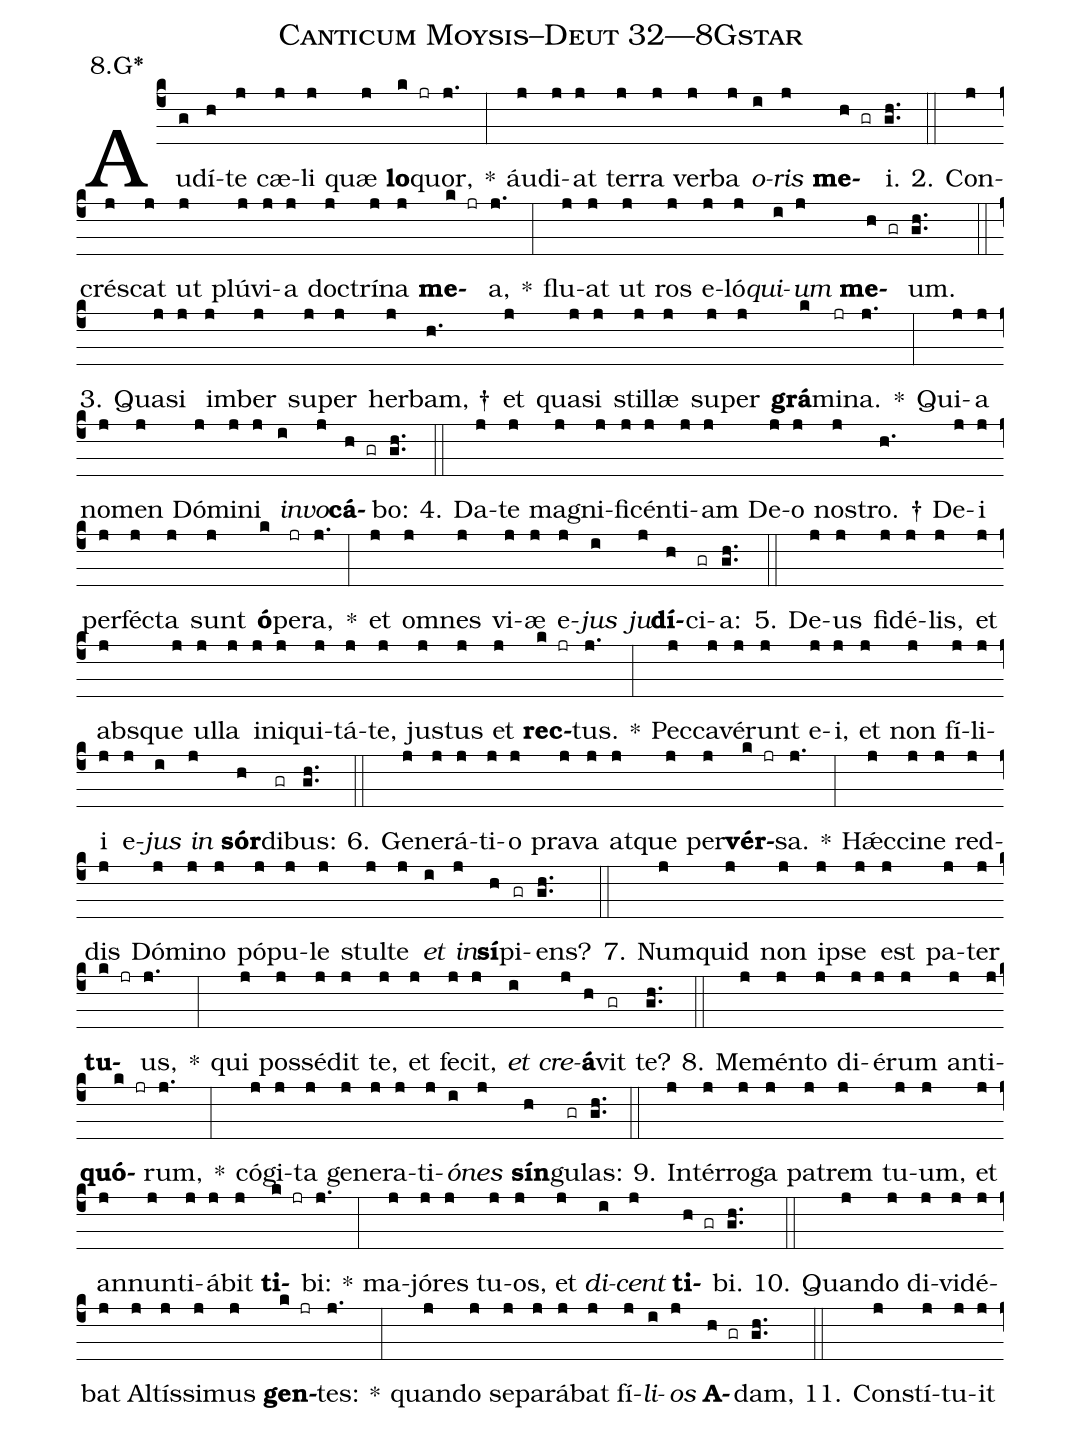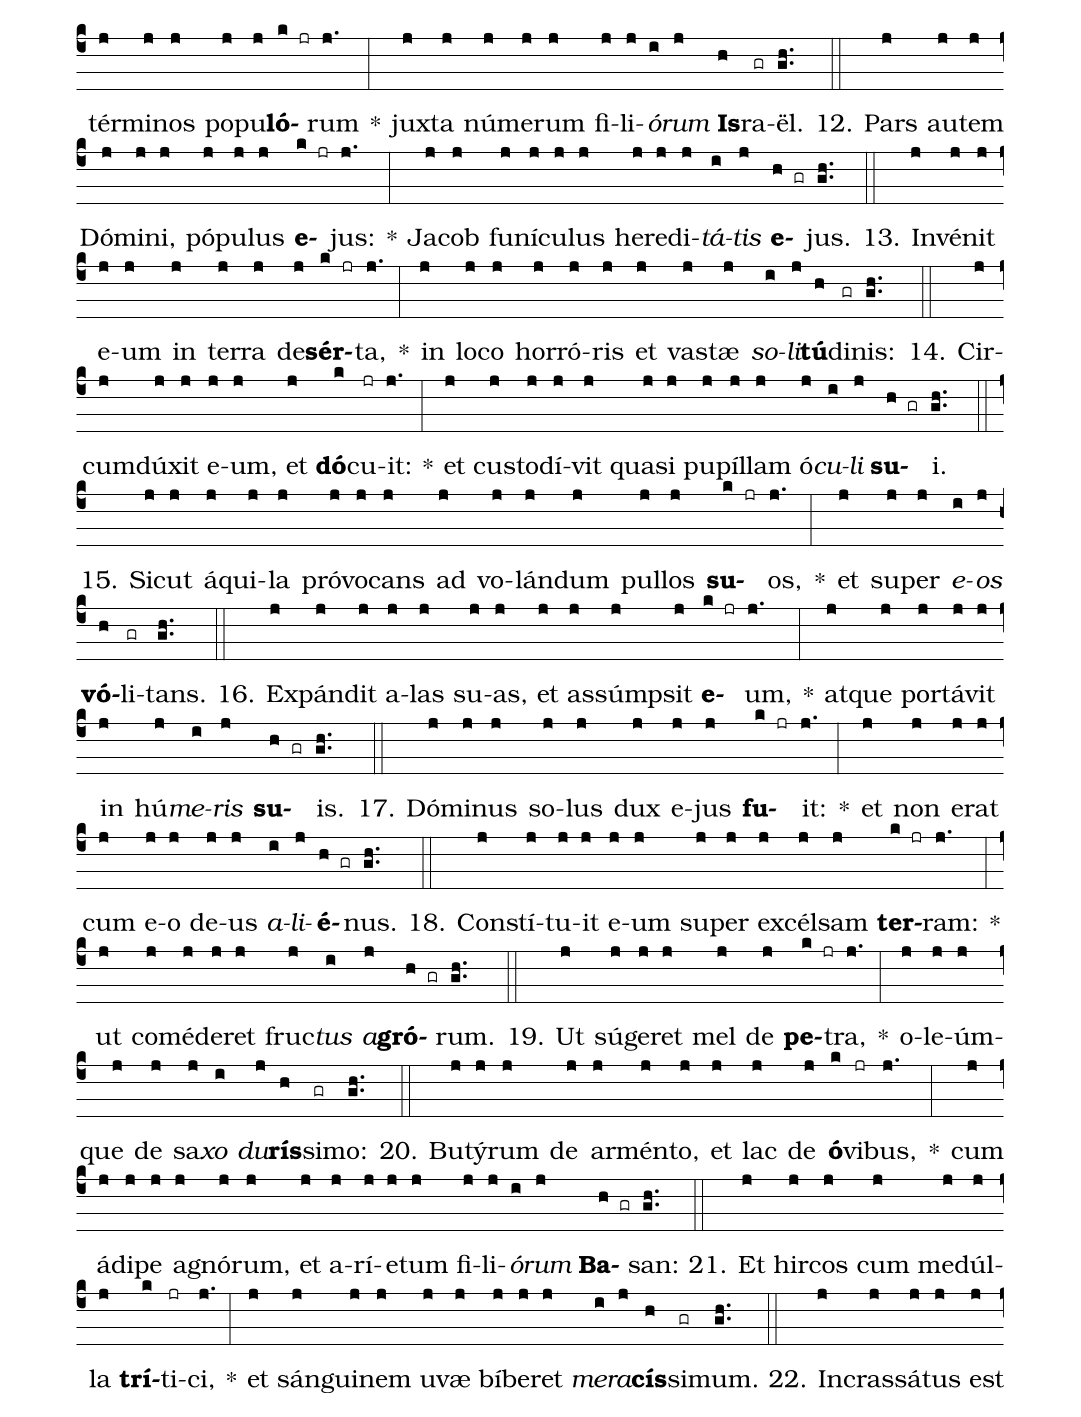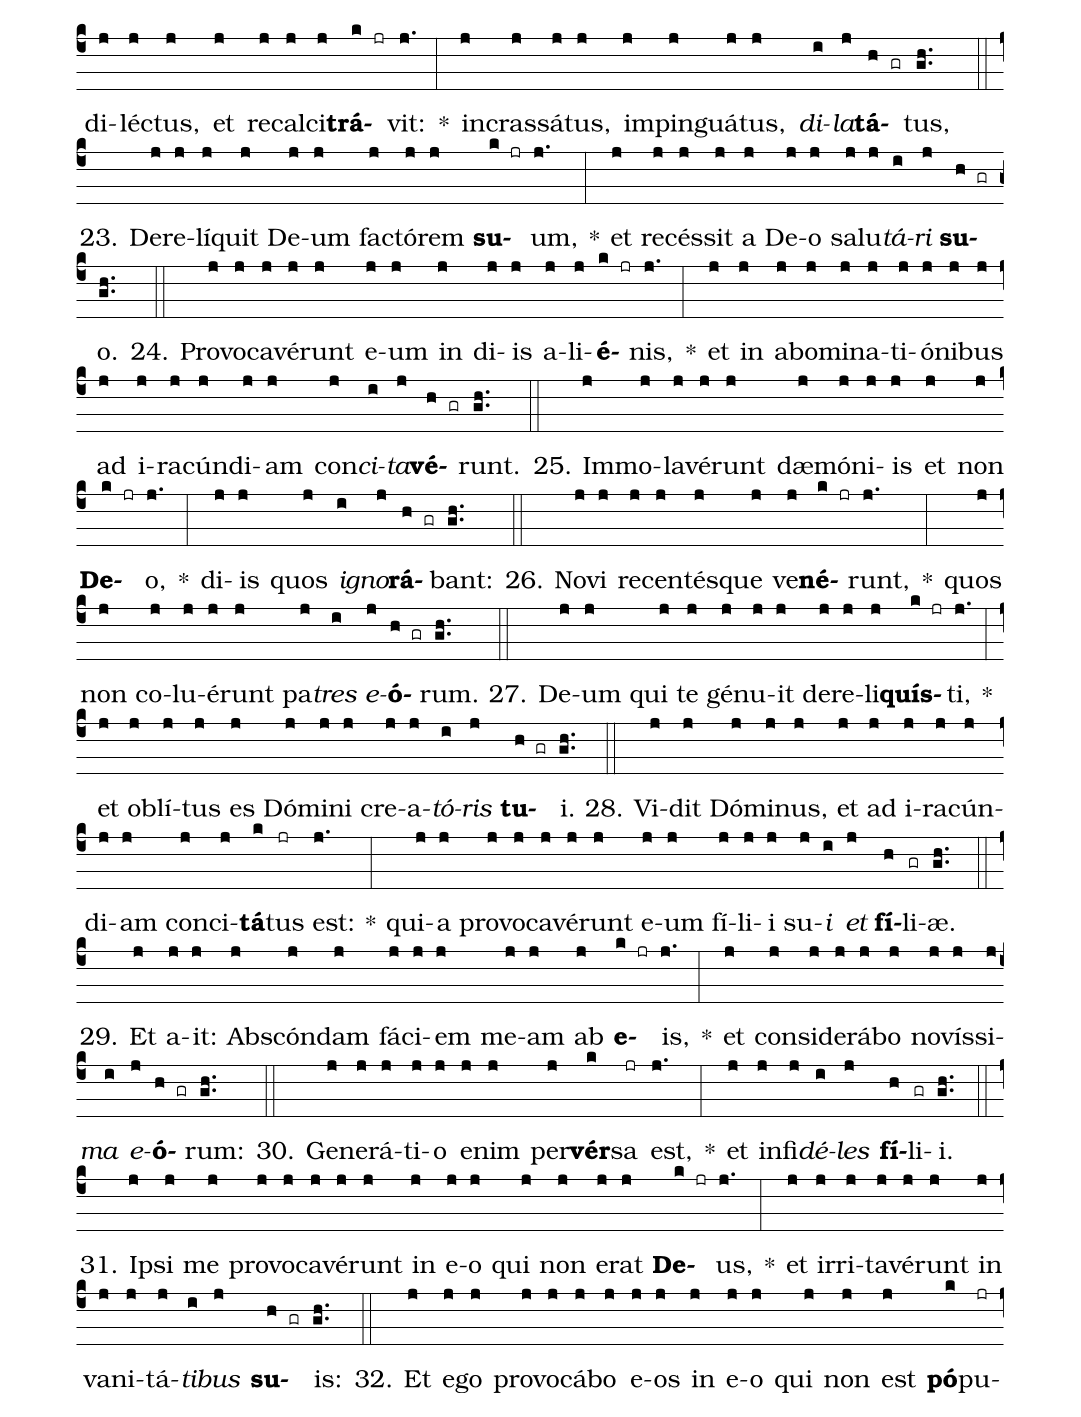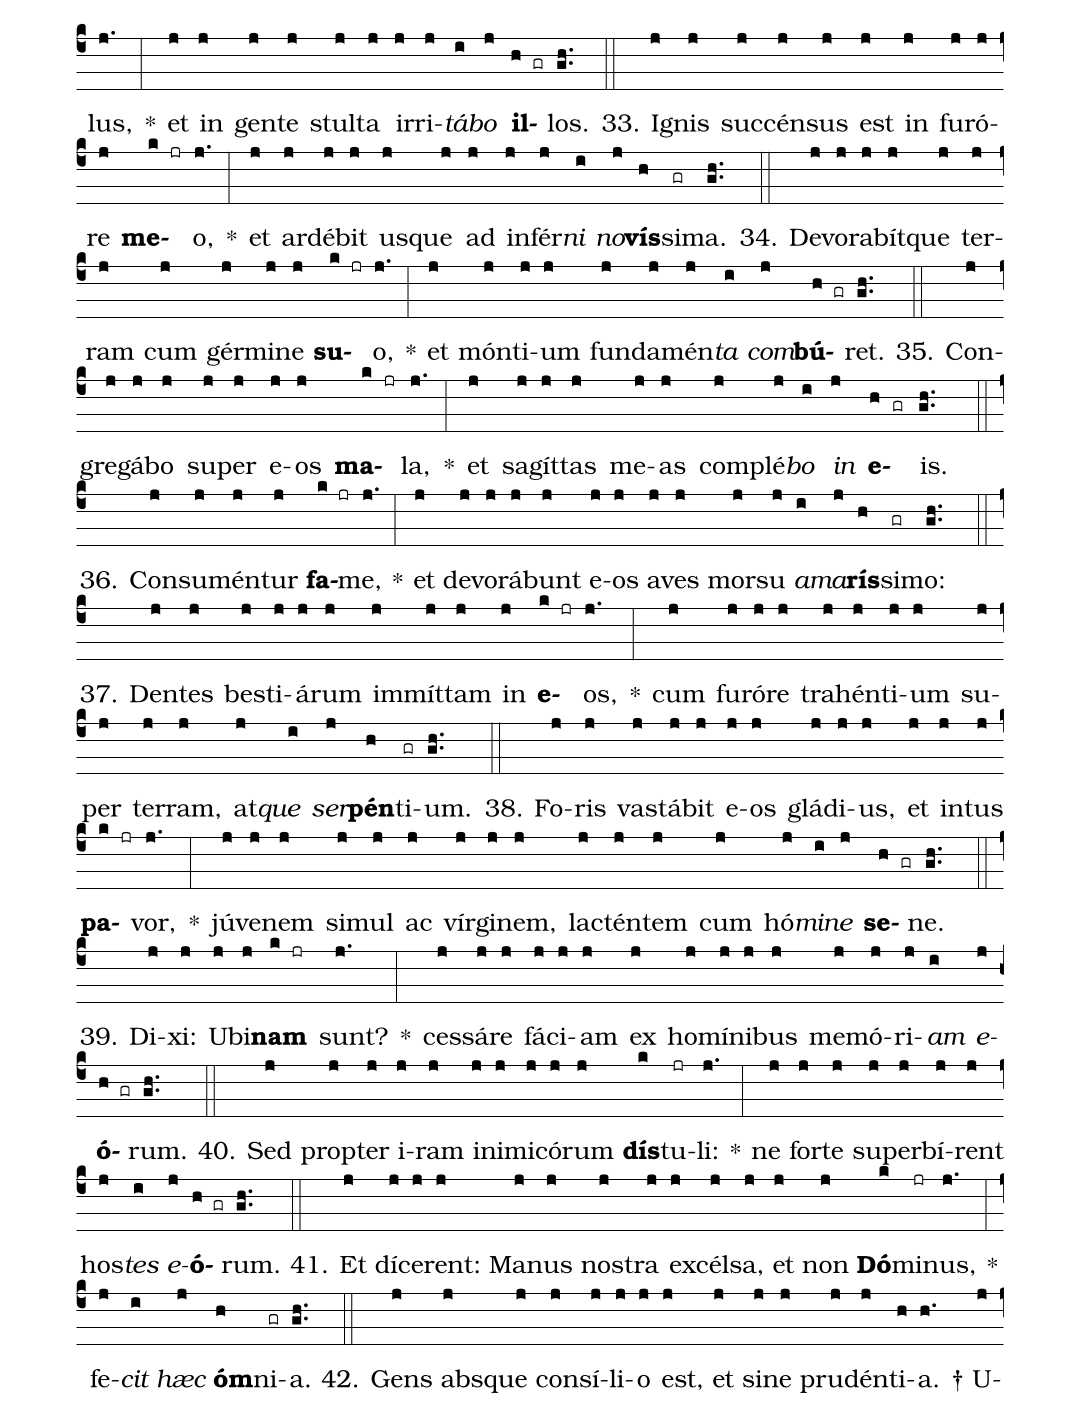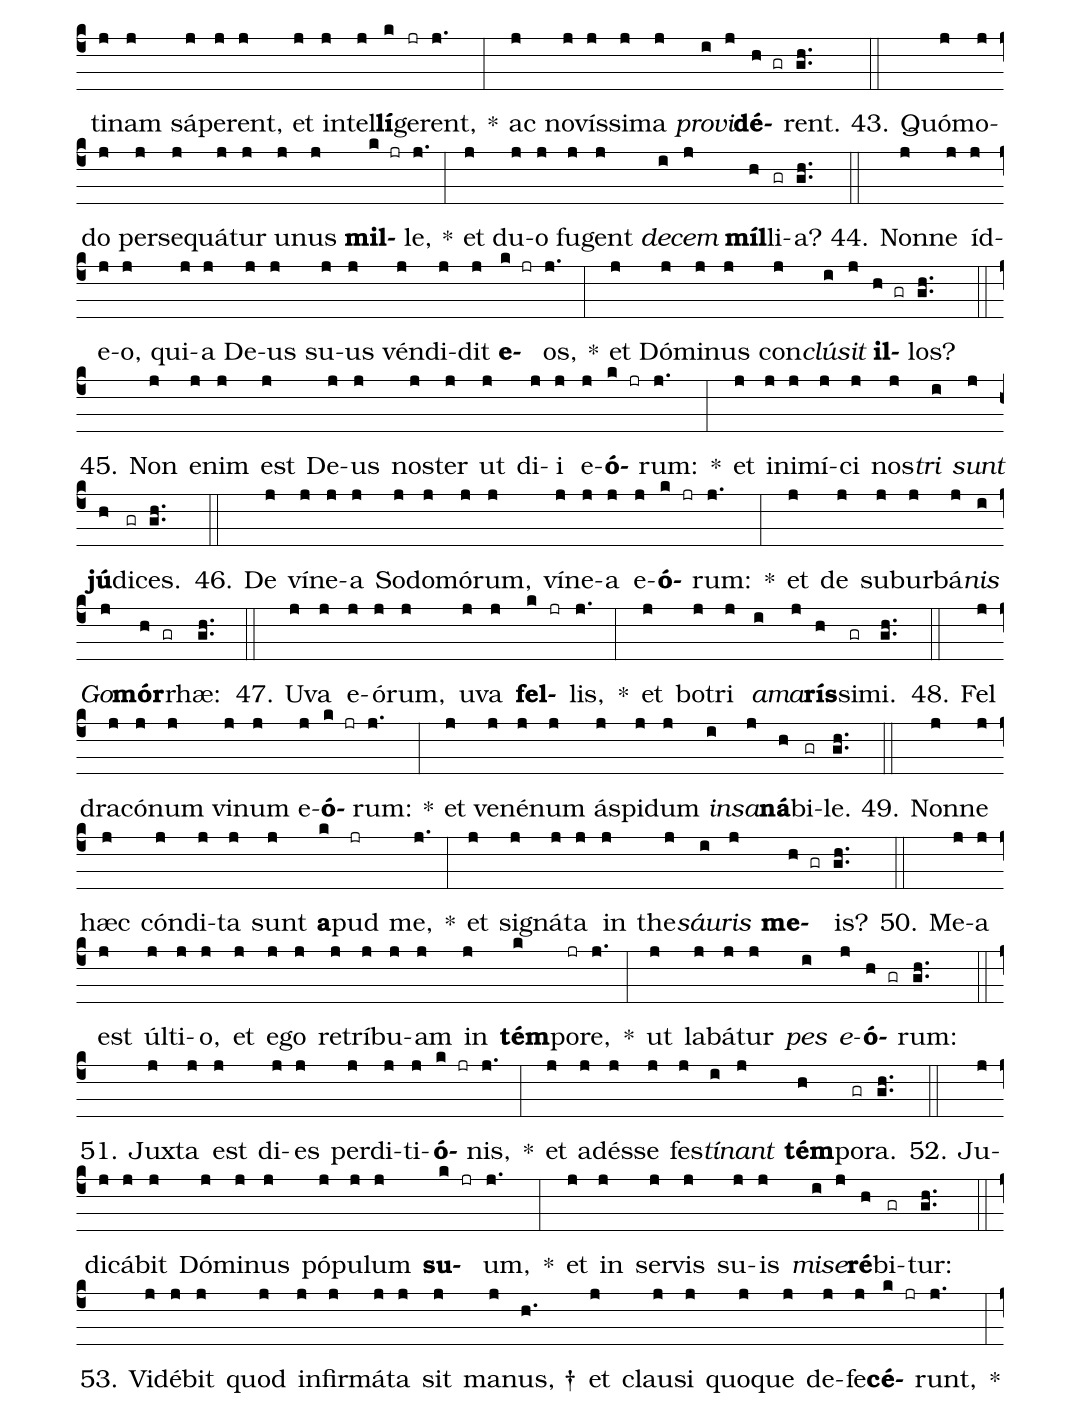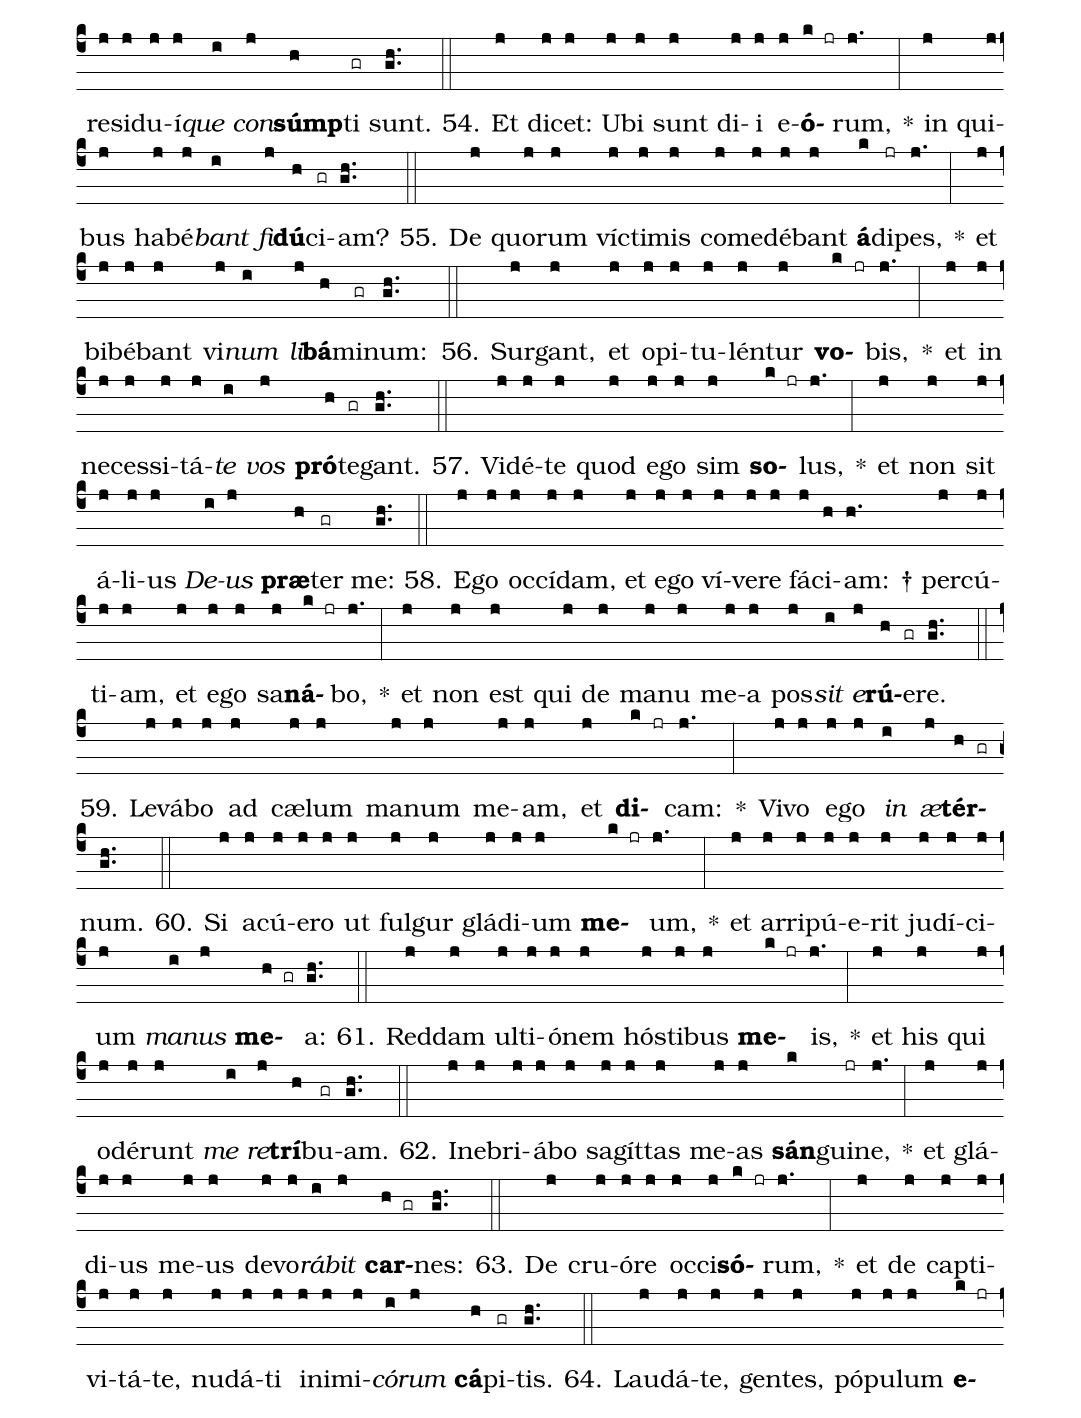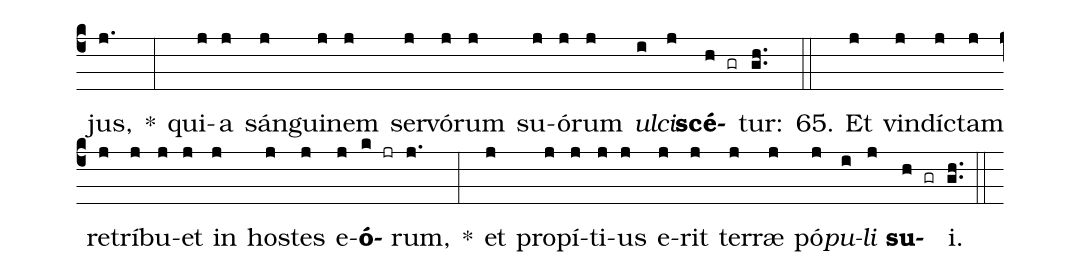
name: Canticum Moysis--Deut 32---8Gstar;
annotation: 8.G*;
%%
(c4)Au(g)dí(h)te(j) cæ(j)li(j) quæ(j) <b>lo</b>(k jr)quor,(j.) *(:) áu(j)di(j)at(j) ter(j)ra(j) ver(j)ba(j) <i>o</i>(i)<i>ris</i>(j) <b>me</b>(h gr)i.(gh..) (::)
2. Con(j)crés(j)cat(j) ut(j) plú(j)vi(j)a(j) doc(j)trí(j)na(j) <b>me</b>(k jr)a,(j.) *(:) flu(j)at(j) ut(j) ros(j) e(j)ló(j)<i>qui</i>(i)<i>um</i>(j) <b>me</b>(h gr)um.(gh..) (::)
3. Qua(j)si(j) im(j)ber(j) su(j)per(j) her(j)bam, †(h.) et(j) qua(j)si(j) stil(j)læ(j) su(j)per(j) <b>grá</b>(k)mi(jr)na.(j.) *(:) Qui(j)a(j) no(j)men(j) Dó(j)mi(j)ni(j) <i>in</i>(i)<i>vo</i>(j)<b>cá</b>(h gr)bo:(gh..) (::)
4. Da(j)te(j) ma(j)gni(j)fi(j)cén(j)ti(j)am(j) De(j)o(j) nos(j)tro. †(h.) De(j)i(j) per(j)féc(j)ta(j) sunt(j) <b>ó</b>(k)pe(jr)ra,(j.) *(:) et(j) om(j)nes(j) vi(j)æ(j) e(j)<i>jus</i>(i) <i>ju</i>(j)<b>dí</b>(h)ci(gr)a:(gh..) (::)
5. De(j)us(j) fi(j)dé(j)lis,(j) et(j) abs(j)que(j) ul(j)la(j) in(j)i(j)qui(j)tá(j)te,(j) jus(j)tus(j) et(j) <b>rec</b>(k jr)tus.(j.) *(:) Pec(j)ca(j)vé(j)runt(j) e(j)i,(j) et(j) non(j) fí(j)li(j)i(j) e(j)<i>jus</i>(i) <i>in</i>(j) <b>sór</b>(h)di(gr)bus:(gh..) (::)
6. Ge(j)ne(j)rá(j)ti(j)o(j) pra(j)va(j) at(j)que(j) per(j)<b>vér</b>(k jr)sa.(j.) *(:) Hǽc(j)ci(j)ne(j) red(j)dis(j) Dó(j)mi(j)no(j) pó(j)pu(j)le(j) stul(j)te(j) <i>et</i>(i) <i>in</i>(j)<b>sí</b>(h)pi(gr)ens?(gh..) (::)
7. Num(j)quid(j) non(j) ip(j)se(j) est(j) pa(j)ter(j) <b>tu</b>(k jr)us,(j.) *(:) qui(j) pos(j)sé(j)dit(j) te,(j) et(j) fe(j)cit,(j) <i>et</i>(i) <i>cre</i>(j)<b>á</b>(h)vit(gr) te?(gh..) (::)
8. Me(j)mén(j)to(j) di(j)é(j)rum(j) an(j)ti(j)<b>quó</b>(k jr)rum,(j.) *(:) có(j)gi(j)ta(j) ge(j)ne(j)ra(j)ti(j)<i>ó</i>(i)<i>nes</i>(j) <b>sín</b>(h)gu(gr)las:(gh..) (::)
9. In(j)tér(j)ro(j)ga(j) pa(j)trem(j) tu(j)um,(j) et(j) an(j)nun(j)ti(j)á(j)bit(j) <b>ti</b>(k jr)bi:(j.) *(:) ma(j)jó(j)res(j) tu(j)os,(j) et(j) <i>di</i>(i)<i>cent</i>(j) <b>ti</b>(h gr)bi.(gh..) (::)
10. Quan(j)do(j) di(j)vi(j)dé(j)bat(j) Al(j)tís(j)si(j)mus(j) <b>gen</b>(k jr)tes:(j.) *(:) quan(j)do(j) se(j)pa(j)rá(j)bat(j) fí(j)<i>li</i>(i)<i>os</i>(j) <b>A</b>(h gr)dam,(gh..) (::)
11. Con(j)stí(j)tu(j)it(j) tér(j)mi(j)nos(j) po(j)pu(j)<b>ló</b>(k jr)rum(j.) *(:) jux(j)ta(j) nú(j)me(j)rum(j) fi(j)li(j)<i>ó</i>(i)<i>rum</i>(j) <b>Is</b>(h)ra(gr)ël.(gh..) (::)
12. Pars(j) au(j)tem(j) Dó(j)mi(j)ni,(j) pó(j)pu(j)lus(j) <b>e</b>(k jr)jus:(j.) *(:) Ja(j)cob(j) fu(j)ní(j)cu(j)lus(j) he(j)re(j)di(j)<i>tá</i>(i)<i>tis</i>(j) <b>e</b>(h gr)jus.(gh..) (::)
13. In(j)vé(j)nit(j) e(j)um(j) in(j) ter(j)ra(j) de(j)<b>sér</b>(k jr)ta,(j.) *(:) in(j) lo(j)co(j) hor(j)ró(j)ris(j) et(j) vas(j)tæ(j) <i>so</i>(i)<i>li</i>(j)<b>tú</b>(h)di(gr)nis:(gh..) (::)
14. Cir(j)cum(j)dú(j)xit(j) e(j)um,(j) et(j) <b>dó</b>(k)cu(jr)it:(j.) *(:) et(j) cus(j)to(j)dí(j)vit(j) qua(j)si(j) pu(j)píl(j)lam(j) ó(j)<i>cu</i>(i)<i>li</i>(j) <b>su</b>(h gr)i.(gh..) (::)
15. Sic(j)ut(j) á(j)qui(j)la(j) pró(j)vo(j)cans(j) ad(j) vo(j)lán(j)dum(j) pul(j)los(j) <b>su</b>(k jr)os,(j.) *(:) et(j) su(j)per(j) <i>e</i>(i)<i>os</i>(j) <b>vó</b>(h)li(gr)tans.(gh..) (::)
16. Ex(j)pán(j)dit(j) a(j)las(j) su(j)as,(j) et(j) as(j)súmp(j)sit(j) <b>e</b>(k jr)um,(j.) *(:) at(j)que(j) por(j)tá(j)vit(j) in(j) hú(j)<i>me</i>(i)<i>ris</i>(j) <b>su</b>(h gr)is.(gh..) (::)
17. Dó(j)mi(j)nus(j) so(j)lus(j) dux(j) e(j)jus(j) <b>fu</b>(k jr)it:(j.) *(:) et(j) non(j) e(j)rat(j) cum(j) e(j)o(j) de(j)us(j) <i>a</i>(i)<i>li</i>(j)<b>é</b>(h gr)nus.(gh..) (::)
18. Con(j)stí(j)tu(j)it(j) e(j)um(j) su(j)per(j) ex(j)cél(j)sam(j) <b>ter</b>(k jr)ram:(j.) *(:) ut(j) com(j)é(j)de(j)ret(j) fruc(j)<i>tus</i>(i) <i>a</i>(j)<b>gró</b>(h gr)rum.(gh..) (::)
19. Ut(j) sú(j)ge(j)ret(j) mel(j) de(j) <b>pe</b>(k jr)tra,(j.) *(:) o(j)le(j)úm(j)que(j) de(j) sa(j)<i>xo</i>(i) <i>du</i>(j)<b>rís</b>(h)si(gr)mo:(gh..) (::)
20. Bu(j)tý(j)rum(j) de(j) ar(j)mén(j)to,(j) et(j) lac(j) de(j) <b>ó</b>(k)vi(jr)bus,(j.) *(:) cum(j) á(j)di(j)pe(j) a(j)gnó(j)rum,(j) et(j) a(j)rí(j)e(j)tum(j) fi(j)li(j)<i>ó</i>(i)<i>rum</i>(j) <b>Ba</b>(h gr)san:(gh..) (::)
21. Et(j) hir(j)cos(j) cum(j) me(j)dúl(j)la(j) <b>trí</b>(k)ti(jr)ci,(j.) *(:) et(j) sán(j)gui(j)nem(j) u(j)væ(j) bí(j)be(j)ret(j) <i>me</i>(i)<i>ra</i>(j)<b>cís</b>(h)si(gr)mum.(gh..) (::)
22. In(j)cras(j)sá(j)tus(j) est(j) di(j)léc(j)tus,(j) et(j) re(j)cal(j)ci(j)<b>trá</b>(k jr)vit:(j.) *(:) in(j)cras(j)sá(j)tus,(j) im(j)pin(j)guá(j)tus,(j) <i>di</i>(i)<i>la</i>(j)<b>tá</b>(h gr)tus,(gh..) (::)
23. De(j)re(j)lí(j)quit(j) De(j)um(j) fac(j)tó(j)rem(j) <b>su</b>(k jr)um,(j.) *(:) et(j) re(j)cés(j)sit(j) a(j) De(j)o(j) sa(j)lu(j)<i>tá</i>(i)<i>ri</i>(j) <b>su</b>(h gr)o.(gh..) (::)
24. Pro(j)vo(j)ca(j)vé(j)runt(j) e(j)um(j) in(j) di(j)is(j) a(j)li(j)<b>é</b>(k jr)nis,(j.) *(:) et(j) in(j) ab(j)o(j)mi(j)na(j)ti(j)ó(j)ni(j)bus(j) ad(j) i(j)ra(j)cún(j)di(j)am(j) con(j)<i>ci</i>(i)<i>ta</i>(j)<b>vé</b>(h gr)runt.(gh..) (::)
25. Im(j)mo(j)la(j)vé(j)runt(j) dæ(j)mó(j)ni(j)is(j) et(j) non(j) <b>De</b>(k jr)o,(j.) *(:) di(j)is(j) quos(j) <i>i</i>(i)<i>gno</i>(j)<b>rá</b>(h gr)bant:(gh..) (::)
26. No(j)vi(j) re(j)cen(j)tés(j)que(j) ve(j)<b>né</b>(k jr)runt,(j.) *(:) quos(j) non(j) co(j)lu(j)é(j)runt(j) pa(j)<i>tres</i>(i) <i>e</i>(j)<b>ó</b>(h gr)rum.(gh..) (::)
27. De(j)um(j) qui(j) te(j) gé(j)nu(j)it(j) de(j)re(j)li(j)<b>quís</b>(k jr)ti,(j.) *(:) et(j) ob(j)lí(j)tus(j) es(j) Dó(j)mi(j)ni(j) cre(j)a(j)<i>tó</i>(i)<i>ris</i>(j) <b>tu</b>(h gr)i.(gh..) (::)
28. Vi(j)dit(j) Dó(j)mi(j)nus,(j) et(j) ad(j) i(j)ra(j)cún(j)di(j)am(j) con(j)ci(j)<b>tá</b>(k)tus(jr) est:(j.) *(:) qui(j)a(j) pro(j)vo(j)ca(j)vé(j)runt(j) e(j)um(j) fí(j)li(j)i(j) su(j)<i>i</i>(i) <i>et</i>(j) <b>fí</b>(h)li(gr)æ.(gh..) (::)
29. Et(j) a(j)it:(j) Abs(j)cón(j)dam(j) fá(j)ci(j)em(j) me(j)am(j) ab(j) <b>e</b>(k jr)is,(j.) *(:) et(j) con(j)si(j)de(j)rá(j)bo(j) no(j)vís(j)si(j)<i>ma</i>(i) <i>e</i>(j)<b>ó</b>(h gr)rum:(gh..) (::)
30. Ge(j)ne(j)rá(j)ti(j)o(j) e(j)nim(j) per(j)<b>vér</b>(k)sa(jr) est,(j.) *(:) et(j) in(j)fi(j)<i>dé</i>(i)<i>les</i>(j) <b>fí</b>(h)li(gr)i.(gh..) (::)
31. Ip(j)si(j) me(j) pro(j)vo(j)ca(j)vé(j)runt(j) in(j) e(j)o(j) qui(j) non(j) e(j)rat(j) <b>De</b>(k jr)us,(j.) *(:) et(j) ir(j)ri(j)ta(j)vé(j)runt(j) in(j) va(j)ni(j)tá(j)<i>ti</i>(i)<i>bus</i>(j) <b>su</b>(h gr)is:(gh..) (::)
32. Et(j) e(j)go(j) pro(j)vo(j)cá(j)bo(j) e(j)os(j) in(j) e(j)o(j) qui(j) non(j) est(j) <b>pó</b>(k)pu(jr)lus,(j.) *(:) et(j) in(j) gen(j)te(j) stul(j)ta(j) ir(j)ri(j)<i>tá</i>(i)<i>bo</i>(j) <b>il</b>(h gr)los.(gh..) (::)
33. I(j)gnis(j) suc(j)cén(j)sus(j) est(j) in(j) fu(j)ró(j)re(j) <b>me</b>(k jr)o,(j.) *(:) et(j) ar(j)dé(j)bit(j) us(j)que(j) ad(j) in(j)fér(j)<i>ni</i>(i) <i>no</i>(j)<b>vís</b>(h)si(gr)ma.(gh..) (::)
34. De(j)vo(j)ra(j)bít(j)que(j) ter(j)ram(j) cum(j) gér(j)mi(j)ne(j) <b>su</b>(k jr)o,(j.) *(:) et(j) món(j)ti(j)um(j) fun(j)da(j)mén(j)<i>ta</i>(i) <i>com</i>(j)<b>bú</b>(h gr)ret.(gh..) (::)
35. Con(j)gre(j)gá(j)bo(j) su(j)per(j) e(j)os(j) <b>ma</b>(k jr)la,(j.) *(:) et(j) sa(j)gít(j)tas(j) me(j)as(j) com(j)plé(j)<i>bo</i>(i) <i>in</i>(j) <b>e</b>(h gr)is.(gh..) (::)
36. Con(j)su(j)mén(j)tur(j) <b>fa</b>(k jr)me,(j.) *(:) et(j) de(j)vo(j)rá(j)bunt(j) e(j)os(j) a(j)ves(j) mor(j)su(j) <i>a</i>(i)<i>ma</i>(j)<b>rís</b>(h)si(gr)mo:(gh..) (::)
37. Den(j)tes(j) bes(j)ti(j)á(j)rum(j) im(j)mít(j)tam(j) in(j) <b>e</b>(k jr)os,(j.) *(:) cum(j) fu(j)ró(j)re(j) tra(j)hén(j)ti(j)um(j) su(j)per(j) ter(j)ram,(j) at(j)<i>que</i>(i) <i>ser</i>(j)<b>pén</b>(h)ti(gr)um.(gh..) (::)
38. Fo(j)ris(j) vas(j)tá(j)bit(j) e(j)os(j) glá(j)di(j)us,(j) et(j) in(j)tus(j) <b>pa</b>(k jr)vor,(j.) *(:) jú(j)ve(j)nem(j) si(j)mul(j) ac(j) vír(j)gi(j)nem,(j) lac(j)tén(j)tem(j) cum(j) hó(j)<i>mi</i>(i)<i>ne</i>(j) <b>se</b>(h gr)ne.(gh..) (::)
39. Di(j)xi:(j) U(j)bi(j)<b>nam</b>(k jr) sunt?(j.) *(:) ces(j)sá(j)re(j) fá(j)ci(j)am(j) ex(j) ho(j)mí(j)ni(j)bus(j) me(j)mó(j)ri(j)<i>am</i>(i) <i>e</i>(j)<b>ó</b>(h gr)rum.(gh..) (::)
40. Sed(j) prop(j)ter(j) i(j)ram(j) in(j)i(j)mi(j)có(j)rum(j) <b>dís</b>(k)tu(jr)li:(j.) *(:) ne(j) for(j)te(j) su(j)per(j)bí(j)rent(j) hos(j)<i>tes</i>(i) <i>e</i>(j)<b>ó</b>(h gr)rum.(gh..) (::)
41. Et(j) dí(j)ce(j)rent:(j) Ma(j)nus(j) nos(j)tra(j) ex(j)cél(j)sa,(j) et(j) non(j) <b>Dó</b>(k)mi(jr)nus,(j.) *(:) fe(j)<i>cit</i>(i) <i>hæc</i>(j) <b>óm</b>(h)ni(gr)a.(gh..) (::)
42. Gens(j) abs(j)que(j) con(j)sí(j)li(j)o(j) est,(j) et(j) si(j)ne(j) pru(j)dén(j)ti(h)a. †(h.) U(j)ti(j)nam(j) sá(j)pe(j)rent,(j) et(j) in(j)tel(j)<b>lí</b>(k)ge(jr)rent,(j.) *(:) ac(j) no(j)vís(j)si(j)ma(j) <i>pro</i>(i)<i>vi</i>(j)<b>dé</b>(h gr)rent.(gh..) (::)
43. Quó(j)mo(j)do(j) per(j)se(j)quá(j)tur(j) u(j)nus(j) <b>mil</b>(k jr)le,(j.) *(:) et(j) du(j)o(j) fu(j)gent(j) <i>de</i>(i)<i>cem</i>(j) <b>míl</b>(h)li(gr)a?(gh..) (::)
44. Non(j)ne(j) íd(j)e(j)o,(j) qui(j)a(j) De(j)us(j) su(j)us(j) vén(j)di(j)dit(j) <b>e</b>(k jr)os,(j.) *(:) et(j) Dó(j)mi(j)nus(j) con(j)<i>clú</i>(i)<i>sit</i>(j) <b>il</b>(h gr)los?(gh..) (::)
45. Non(j) e(j)nim(j) est(j) De(j)us(j) nos(j)ter(j) ut(j) di(j)i(j) e(j)<b>ó</b>(k jr)rum:(j.) *(:) et(j) in(j)i(j)mí(j)ci(j) nos(j)<i>tri</i>(i) <i>sunt</i>(j) <b>jú</b>(h)di(gr)ces.(gh..) (::)
46. De(j) ví(j)ne(j)a(j) So(j)do(j)mó(j)rum,(j) ví(j)ne(j)a(j) e(j)<b>ó</b>(k jr)rum:(j.) *(:) et(j) de(j) sub(j)ur(j)bá(j)<i>nis</i>(i) <i>Go</i>(j)<b>mór</b>(h gr)rhæ:(gh..) (::)
47. U(j)va(j) e(j)ó(j)rum,(j) u(j)va(j) <b>fel</b>(k jr)lis,(j.) *(:) et(j) bo(j)tri(j) <i>a</i>(i)<i>ma</i>(j)<b>rís</b>(h)si(gr)mi.(gh..) (::)
48. Fel(j) dra(j)có(j)num(j) vi(j)num(j) e(j)<b>ó</b>(k jr)rum:(j.) *(:) et(j) ve(j)né(j)num(j) ás(j)pi(j)dum(j) <i>in</i>(i)<i>sa</i>(j)<b>ná</b>(h)bi(gr)le.(gh..) (::)
49. Non(j)ne(j) hæc(j) cón(j)di(j)ta(j) sunt(j) <b>a</b>(k)pud(jr) me,(j.) *(:) et(j) si(j)gná(j)ta(j) in(j) the(j)<i>sáu</i>(i)<i>ris</i>(j) <b>me</b>(h gr)is?(gh..) (::)
50. Me(j)a(j) est(j) úl(j)ti(j)o,(j) et(j) e(j)go(j) re(j)trí(j)bu(j)am(j) in(j) <b>tém</b>(k)po(jr)re,(j.) *(:) ut(j) la(j)bá(j)tur(j) <i>pes</i>(i) <i>e</i>(j)<b>ó</b>(h gr)rum:(gh..) (::)
51. Jux(j)ta(j) est(j) di(j)es(j) per(j)di(j)ti(j)<b>ó</b>(k jr)nis,(j.) *(:) et(j) ad(j)és(j)se(j) fes(j)<i>tí</i>(i)<i>nant</i>(j) <b>tém</b>(h)po(gr)ra.(gh..) (::)
52. Ju(j)di(j)cá(j)bit(j) Dó(j)mi(j)nus(j) pó(j)pu(j)lum(j) <b>su</b>(k jr)um,(j.) *(:) et(j) in(j) ser(j)vis(j) su(j)is(j) <i>mi</i>(i)<i>se</i>(j)<b>ré</b>(h)bi(gr)tur:(gh..) (::)
53. Vi(j)dé(j)bit(j) quod(j) in(j)fir(j)má(j)ta(j) sit(j) ma(j)nus, †(h.) et(j) clau(j)si(j) quo(j)que(j) de(j)fe(j)<b>cé</b>(k jr)runt,(j.) *(:) re(j)si(j)du(j)í(j)<i>que</i>(i) <i>con</i>(j)<b>súmp</b>(h)ti(gr) sunt.(gh..) (::)
54. Et(j) di(j)cet:(j) U(j)bi(j) sunt(j) di(j)i(j) e(j)<b>ó</b>(k jr)rum,(j.) *(:) in(j) qui(j)bus(j) ha(j)bé(j)<i>bant</i>(i) <i>fi</i>(j)<b>dú</b>(h)ci(gr)am?(gh..) (::)
55. De(j) quo(j)rum(j) víc(j)ti(j)mis(j) com(j)e(j)dé(j)bant(j) <b>á</b>(k)di(jr)pes,(j.) *(:) et(j) bi(j)bé(j)bant(j) vi(j)<i>num</i>(i) <i>li</i>(j)<b>bá</b>(h)mi(gr)num:(gh..) (::)
56. Sur(j)gant,(j) et(j) o(j)pi(j)tu(j)lén(j)tur(j) <b>vo</b>(k jr)bis,(j.) *(:) et(j) in(j) ne(j)ces(j)si(j)tá(j)<i>te</i>(i) <i>vos</i>(j) <b>pró</b>(h)te(gr)gant.(gh..) (::)
57. Vi(j)dé(j)te(j) quod(j) e(j)go(j) sim(j) <b>so</b>(k jr)lus,(j.) *(:) et(j) non(j) sit(j) á(j)li(j)us(j) <i>De</i>(i)<i>us</i>(j) <b>præ</b>(h)ter(gr) me:(gh..) (::)
58. E(j)go(j) oc(j)cí(j)dam,(j) et(j) e(j)go(j) ví(j)ve(j)re(j) fá(j)ci(h)am: †(h.) per(j)cú(j)ti(j)am,(j) et(j) e(j)go(j) sa(j)<b>ná</b>(k jr)bo,(j.) *(:) et(j) non(j) est(j) qui(j) de(j) ma(j)nu(j) me(j)a(j) pos(j)<i>sit</i>(i) <i>e</i>(j)<b>rú</b>(h)e(gr)re.(gh..) (::)
59. Le(j)vá(j)bo(j) ad(j) cæ(j)lum(j) ma(j)num(j) me(j)am,(j) et(j) <b>di</b>(k jr)cam:(j.) *(:) Vi(j)vo(j) e(j)go(j) <i>in</i>(i) <i>æ</i>(j)<b>tér</b>(h gr)num.(gh..) (::)
60. Si(j) a(j)cú(j)e(j)ro(j) ut(j) ful(j)gur(j) glá(j)di(j)um(j) <b>me</b>(k jr)um,(j.) *(:) et(j) ar(j)ri(j)pú(j)e(j)rit(j) ju(j)dí(j)ci(j)um(j) <i>ma</i>(i)<i>nus</i>(j) <b>me</b>(h gr)a:(gh..) (::)
61. Red(j)dam(j) ul(j)ti(j)ó(j)nem(j) hós(j)ti(j)bus(j) <b>me</b>(k jr)is,(j.) *(:) et(j) his(j) qui(j) o(j)dé(j)runt(j) <i>me</i>(i) <i>re</i>(j)<b>trí</b>(h)bu(gr)am.(gh..) (::)
62. In(j)e(j)bri(j)á(j)bo(j) sa(j)gít(j)tas(j) me(j)as(j) <b>sán</b>(k)gui(jr)ne,(j.) *(:) et(j) glá(j)di(j)us(j) me(j)us(j) de(j)vo(j)<i>rá</i>(i)<i>bit</i>(j) <b>car</b>(h gr)nes:(gh..) (::)
63. De(j) cru(j)ó(j)re(j) oc(j)ci(j)<b>só</b>(k jr)rum,(j.) *(:) et(j) de(j) cap(j)ti(j)vi(j)tá(j)te,(j) nu(j)dá(j)ti(j) in(j)i(j)mi(j)<i>có</i>(i)<i>rum</i>(j) <b>cá</b>(h)pi(gr)tis.(gh..) (::)
64. Lau(j)dá(j)te,(j) gen(j)tes,(j) pó(j)pu(j)lum(j) <b>e</b>(k jr)jus,(j.) *(:) qui(j)a(j) sán(j)gui(j)nem(j) ser(j)vó(j)rum(j) su(j)ó(j)rum(j) <i>ul</i>(i)<i>ci</i>(j)<b>scé</b>(h gr)tur:(gh..) (::)
65. Et(j) vin(j)díc(j)tam(j) re(j)trí(j)bu(j)et(j) in(j) hos(j)tes(j) e(j)<b>ó</b>(k jr)rum,(j.) *(:) et(j) pro(j)pí(j)ti(j)us(j) e(j)rit(j) ter(j)ræ(j) pó(j)<i>pu</i>(i)<i>li</i>(j) <b>su</b>(h gr)i.(gh..) (::)
